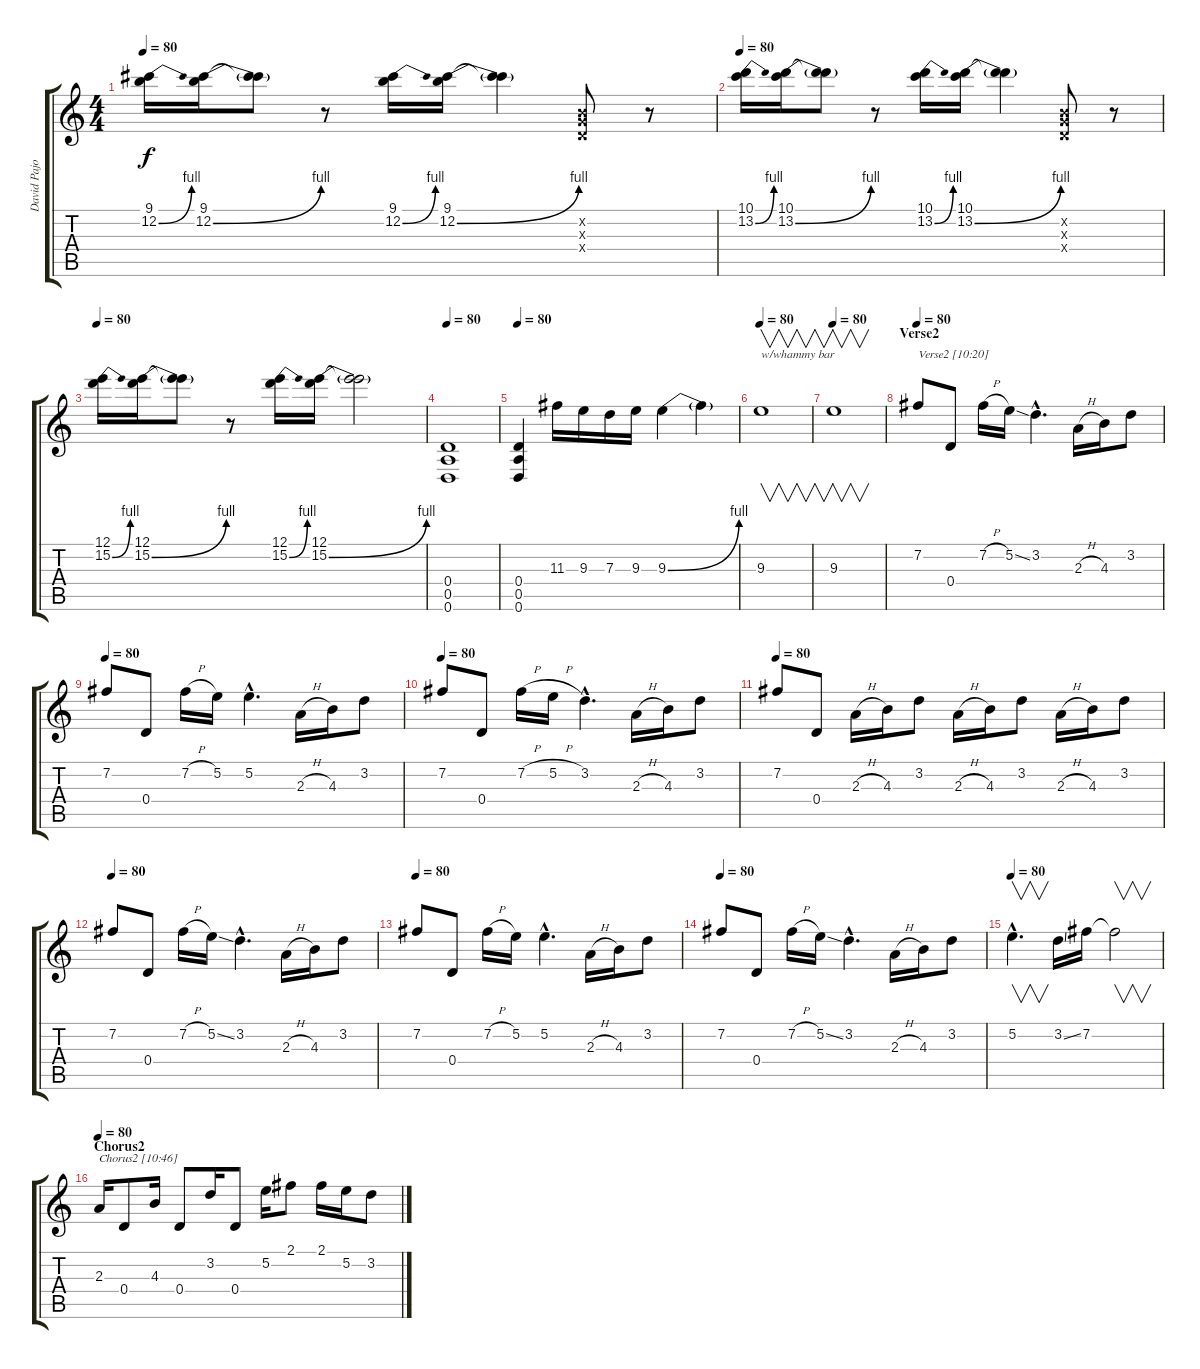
\track ("David Pajo" "David Pajo") {instrument electricguitarjazz}
\staff {score tabs}
\tuning (E4 B3 G3 D3 A2 D2) {hide}
\ts (4 4)
\tempo 80
\clef g2
\ks c
(9.1 12.2{be (bend 0 0 60 4)}).16{dy f instrument distortionguitar} (9.1 12.2{be (bend 0 0 60 4)}).16 (9.1{t} 12.2{t}).8 r.8 (9.1 12.2{be (bend 0 0 60 4)}).16 (9.1 12.2{be (bend 0 0 60 4)}).16 (9.1{t} 12.2{t}).4 (0.2{x} 0.3{x} 0.4{x}).8 r.8 |
\tempo 80
(10.1 13.2{be (bend 0 0 60 4)}).16{instrument distortionguitar} (10.1 13.2{be (bend 0 0 60 4)}).16 (10.1{t} 13.2{t}).8 r.8 (10.1 13.2{be (bend 0 0 60 4)}).16 (10.1 13.2{be (bend 0 0 60 4)}).16 (10.1{t} 13.2{t}).4 (0.2{x} 0.3{x} 0.4{x}).8 r.8 |
\tempo 80
(12.1 15.2{be (bend 0 0 60 4)}).16{instrument distortionguitar} (12.1 15.2{be (bend 0 0 60 4)}).16 (12.1{t} 15.2{t}).8 r.8 (12.1 15.2{be (bend 0 0 60 4)}).16 (12.1 15.2{be (bend 0 0 60 4)}).16 (12.1{t} 15.2{t}).2 |
\tempo 80
(0.4 0.5 0.6).1{instrument distortionguitar} |
\tempo 80
(0.4 0.5 0.6).4{instrument distortionguitar} 11.3.16 9.3.16 7.3.16 9.3.16 9.3{be (bend 0 0 60 4)}.4 9.3{t}.4 |
\tempo 80
9.3.1{v txt "w/whammy bar" instrument distortionguitar} |
\tempo 80
9.3.1{v instrument distortionguitar} |
\section ("" "Verse2 ")
\tempo 80
7.2.8{txt "Verse2 [10:20]" instrument distortionguitar} 0.4.8 7.2{h}.16 5.2{ss}.16 3.2{hac}.4{d} 2.3{h}.16 4.3.16 3.2.8 |
\tempo 80
7.2.8{instrument distortionguitar} 0.4.8 7.2{h}.16 5.2.16 5.2{hac}.4{d} 2.3{h}.16 4.3.16 3.2.8 |
\tempo 80
7.2.8{instrument distortionguitar} 0.4.8 7.2{h}.16 5.2{h}.16 3.2{hac}.4{d} 2.3{h}.16 4.3.16 3.2.8 |
\tempo 80
7.2.8{instrument distortionguitar} 0.4.8 2.3{h}.16 4.3.16 3.2.8 2.3{h}.16 4.3.16 3.2.8 2.3{h}.16 4.3.16 3.2.8 |
\tempo 80
7.2.8{instrument distortionguitar} 0.4.8 7.2{h}.16 5.2{ss}.16 3.2{hac}.4{d} 2.3{h}.16 4.3.16 3.2.8 |
\tempo 80
7.2.8{instrument distortionguitar} 0.4.8 7.2{h}.16 5.2.16 5.2{hac}.4{d} 2.3{h}.16 4.3.16 3.2.8 |
\tempo 80
7.2.8{instrument distortionguitar} 0.4.8 7.2{h}.16 5.2{ss}.16 3.2{hac}.4{d} 2.3{h}.16 4.3.16 3.2.8 |
\tempo 80
5.2{hac}.4{v d instrument distortionguitar} 3.2{ss}.16 7.2.16 7.2{t}.2{v} |
\section ("" "Chorus2")
\tempo 80
2.3.16{txt "Chorus2 [10:46]" instrument distortionguitar} 0.4.8 4.3.16 0.4.8 3.2.16 0.4.8 5.2.16 2.1.8 2.1.16 5.2.16 3.2.8
